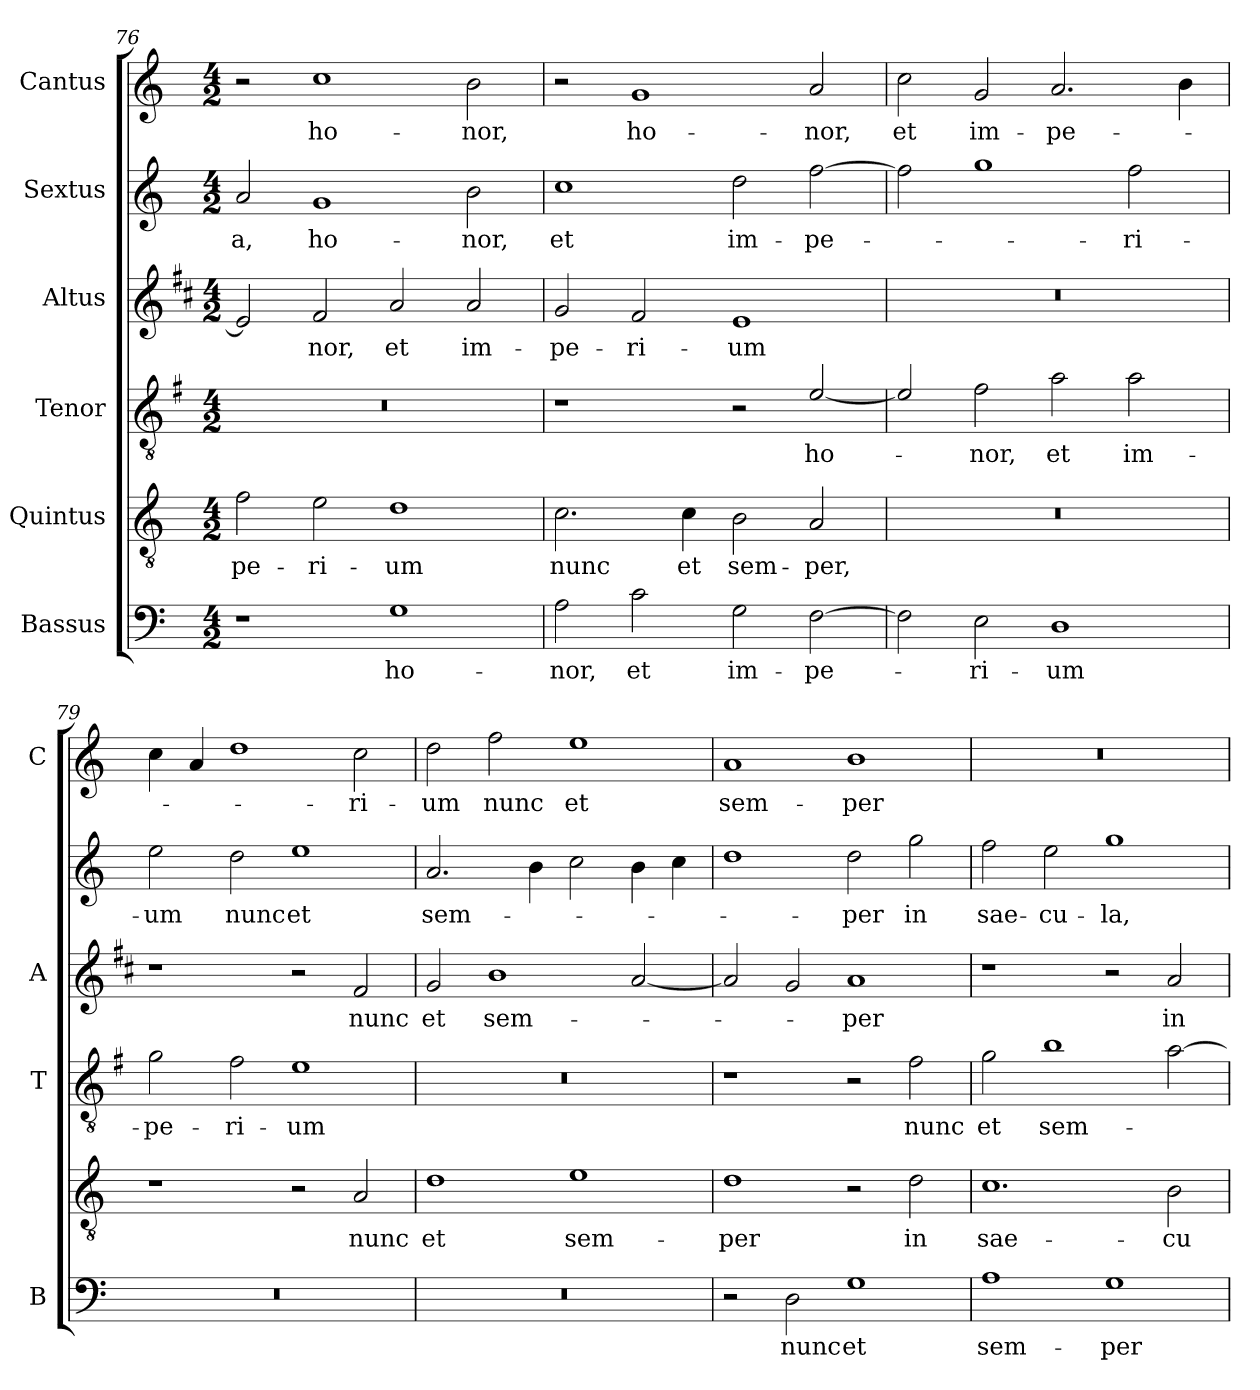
**kern	**text	**kern	**text	**kern	**text	**kern	**text	**kern	**text	**kern	**text
*part6	*part6	*part5	*part5	*part4	*part4	*part3	*part3	*part2	*part2	*part1	*part1
*staff6	*staff6	*staff5	*staff5	*staff4	*staff4	*staff3	*staff3	*staff2	*staff2	*staff1	*staff1
*I"Bassus	*	*I"Quintus	*	*I"Tenor	*	*I"Altus	*	*I"Sextus	*	*I"Cantus	*
*I'B	*	*	*	*I'T	*	*I'A	*	*	*	*I'C	*
*clefF4	*	*clefGv2	*	*clefGv2	*	*clefG2	*	*clefG2	*	*clefG2	*
*	*	*	*	*ITrd4c7	*	*ITrd1c2	*	*	*	*	*
*k[]	*	*k[]	*	*k[]	*	*k[]	*	*k[]	*	*k[]	*
*C:	*	*C:	*	*C:	*	*C:	*	*C:	*	*C:	*
*M4/2	*	*M4/2	*	*M4/2	*	*M4/2	*	*M4/2	*	*M4/2	*
=76	=76	=76	=76	=76	=76	=76	=76	=76	=76	=76	=76
!	!	!	!LO:LY:b	!	!	!	!	!	!LO:LY:b	!	!
1r	.	2f\	-pe-	0r	.	2d/]	.	2a/	-a,	2r	.
!	!	!	!LO:LY:b	!	!	!	!LO:LY:b	!	!LO:LY:b	!	!LO:LY:b
.	.	2e\	-ri-	.	.	2e/	-nor,	1g	ho-	1cc	ho-
!	!LO:LY:b	!	!LO:LY:b	!	!	!	!LO:LY:b	!	!	!	!
1G	ho-	1d	-um	.	.	2g/	et	.	.	.	.
!	!	!	!	!	!	!	!LO:LY:b	!	!LO:LY:b	!	!LO:LY:b
.	.	.	.	.	.	2g/	im-	2b\	-nor,	2b\	-nor,
=77	=77	=77	=77	=77	=77	=77	=77	=77	=77	=77	=77
!	!LO:LY:b	!	!LO:LY:b	!	!	!	!LO:LY:b	!	!LO:LY:b	!	!
2A\	-nor,	2.c\	nunc	1r	.	2f/	-pe-	1cc	et	2r	.
!	!LO:LY:b	!	!	!	!	!	!LO:LY:b	!	!	!	!LO:LY:b
2c\	et	.	.	.	.	2e/	-ri-	.	.	1g	ho-
!	!	!	!LO:LY:b	!	!	!	!	!	!	!	!
.	.	4c\	et	.	.	.	.	.	.	.	.
!	!LO:LY:b	!	!LO:LY:b	!	!	!	!LO:LY:b	!	!LO:LY:b	!	!
2G\	im-	2B\	sem-	2r	.	1d	-um	2dd\	im-	.	.
!	!LO:LY:b	!	!LO:LY:b	!	!LO:LY:b	!	!	!	!LO:LY:b	!	!LO:LY:b
[2F\	-pe-	2A/	-per,	[2A/	ho-	.	.	[2ff\	-pe-	2a/	-nor,
!!LO:LB:g=z
=78	=78	=78	=78	=78	=78	=78	=78	=78	=78	=78	=78
!	!	!	!	!	!	!	!	!	!	!	!LO:LY:b
2F\]	.	0r	.	2A/]	.	0r	.	2ff\]	.	2cc\	et
!	!LO:LY:b	!	!	!	!LO:LY:b	!	!	!	!	!	!LO:LY:b
2E\	-ri-	.	.	2B\	-nor,	.	.	1gg	.	2g/	im-
!	!LO:LY:b	!	!	!	!LO:LY:b	!	!	!	!	!	!LO:LY:b
1D	-um	.	.	2d\	et	.	.	.	.	2.a/	-pe-
!	!	!	!	!	!LO:LY:b	!	!	!	!LO:LY:b	!	!
.	.	.	.	2d\	im-	.	.	2ff\	-ri-	.	.
.	.	.	.	.	.	.	.	.	.	4b\	.
=79	=79	=79	=79	=79	=79	=79	=79	=79	=79	=79	=79
!	!	!	!	!	!LO:LY:b	!	!	!	!LO:LY:b	!	!
0r	.	1r	.	2c\	-pe-	1r	.	2ee\	-um	4cc\	.
.	.	.	.	.	.	.	.	.	.	4a/	.
!	!	!	!	!	!LO:LY:b	!	!	!	!LO:LY:b	!	!
.	.	.	.	2B\	-ri-	.	.	2dd\	nunc	1dd	.
!	!	!	!	!	!LO:LY:b	!	!	!	!LO:LY:b	!	!
.	.	2r	.	1A	-um	2r	.	1ee	et	.	.
!	!	!	!LO:LY:b	!	!	!	!LO:LY:b	!	!	!	!LO:LY:b
.	.	2A/	nunc	.	.	2e/	nunc	.	.	2cc\	-ri-
=80	=80	=80	=80	=80	=80	=80	=80	=80	=80	=80	=80
!	!	!	!LO:LY:b	!	!	!	!LO:LY:b	!	!LO:LY:b	!	!LO:LY:b
0r	.	1d	et	0r	.	2f/	et	2.a/	sem-	2dd\	-um
!	!	!	!	!	!	!	!LO:LY:b	!	!	!	!LO:LY:b
.	.	.	.	.	.	1a	sem-	.	.	2ff\	nunc
.	.	.	.	.	.	.	.	4b\	.	.	.
!	!	!	!LO:LY:b	!	!	!	!	!	!	!	!LO:LY:b
.	.	1e	sem-	.	.	.	.	2cc\	.	1ee	et
.	.	.	.	.	.	[2g/	.	4b\	.	.	.
.	.	.	.	.	.	.	.	4cc\	.	.	.
=81	=81	=81	=81	=81	=81	=81	=81	=81	=81	=81	=81
!	!	!	!LO:LY:b	!	!	!	!	!	!	!	!LO:LY:b
2r	.	1d	-per	1r	.	2g/]	.	1dd	.	1a	sem-
!	!LO:LY:b	!	!	!	!	!	!	!	!	!	!
2D\	nunc	.	.	.	.	2f/	.	.	.	.	.
!	!LO:LY:b	!	!	!	!	!	!LO:LY:b	!	!LO:LY:b	!	!LO:LY:b
1G	et	2r	.	2r	.	1g	-per	2dd\	-per	1b	-per
!	!	!	!LO:LY:b	!	!LO:LY:b	!	!	!	!LO:LY:b	!	!
.	.	2d\	in	2B\	nunc	.	.	2gg\	in	.	.
=82	=82	=82	=82	=82	=82	=82	=82	=82	=82	=82	=82
!	!LO:LY:b	!	!LO:LY:b	!	!LO:LY:b	!	!	!	!LO:LY:b	!	!
1A	sem-	1.c	sae-	2c\	et	1r	.	2ff\	sae-	0r	.
!	!	!	!	!	!LO:LY:b	!	!	!	!LO:LY:b	!	!
.	.	.	.	1e	sem-	.	.	2ee\	-cu-	.	.
!	!LO:LY:b	!	!	!	!	!	!	!	!LO:LY:b	!	!
1G	-per	.	.	.	.	2r	.	1gg	-la,	.	.
!	!	!	!LO:LY:b	!	!	!	!LO:LY:b	!	!	!	!
.	.	2B\	-cu-	[2d\	.	2g/	in	.	.	.	.
=	=	=	=	=	=	=	=	=	=	=	=
*-	*-	*-	*-	*-	*-	*-	*-	*-	*-	*-	*-
